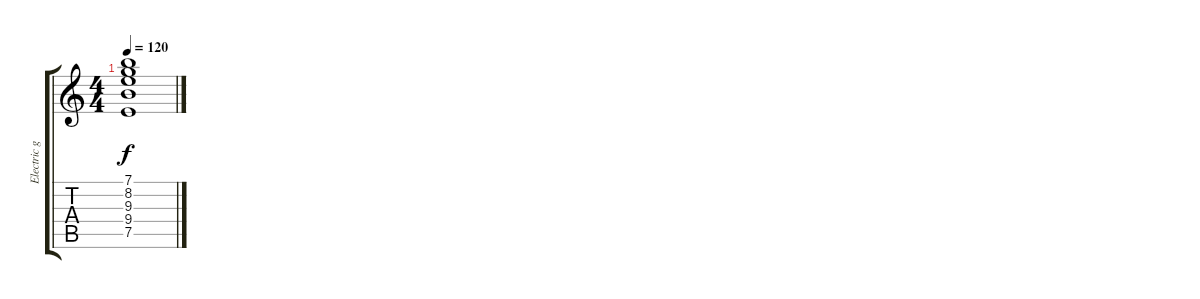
\track ("Electric guitar clean" "Electric g") {instrument overdrivenguitar}
\staff {score tabs}
\tuning (E4 B3 G3 D3 A2 E2) {hide}
\ts (4 4)
\tempo 120
\clef g2
\ks c
(7.1 8.2{t} 9.3{t} 9.4{t} 7.5{t}).1{dy f}
